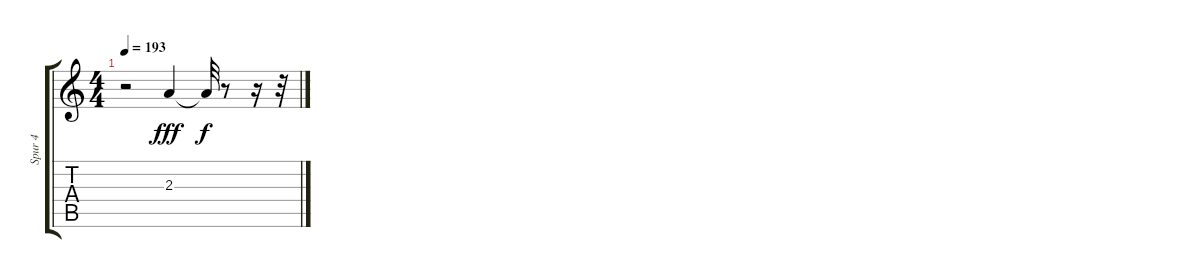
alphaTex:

\track ("Spur 4" "Spur 4") {instrument acousticbass}
\staff {score tabs}
\tuning (E4 B3 G3 D3 A2 E2) {hide}
\ts (4 4)
\tempo 193
\clef g2
\ks c
r.2{dy f} 2.3.4{dy fff} 2.3{t}.32{dy f} r.8 r.16 r.32
